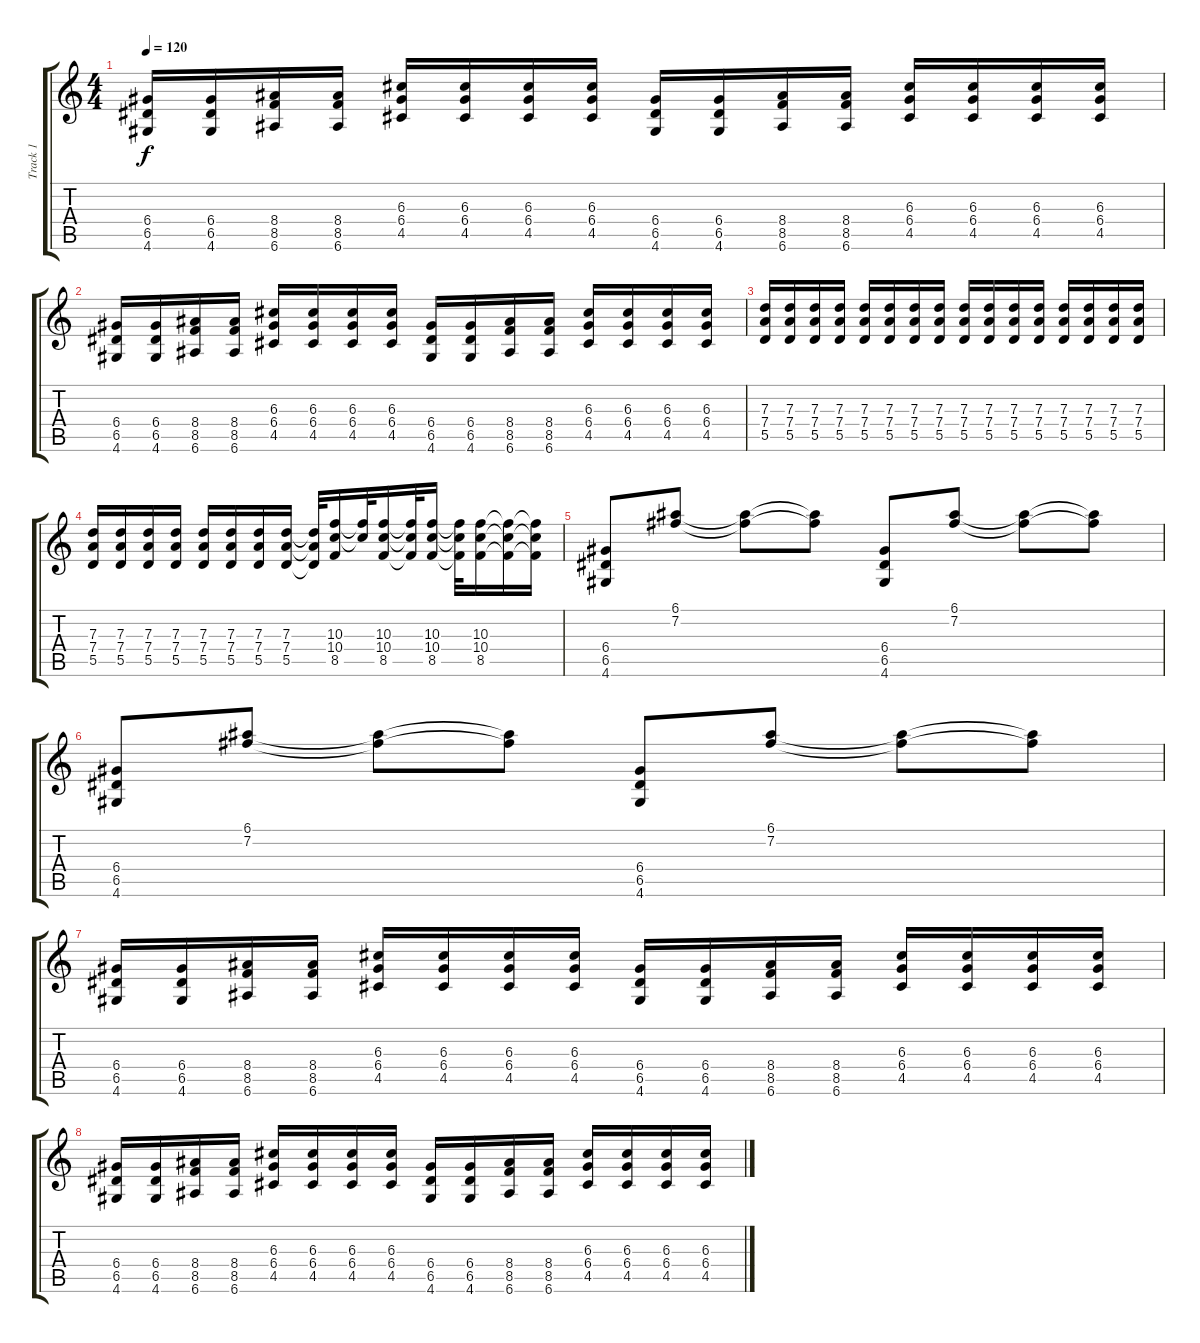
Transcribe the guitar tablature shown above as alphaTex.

\track ("Track 1" "Track 1") {instrument distortionguitar}
\staff {score tabs}
\tuning (E4 B3 G3 D3 A2 E2) {hide}
\ts (4 4)
\tempo 120
\clef g2
\ks c
(6.4 6.5 4.6).16{dy f} (6.4 6.5 4.6).16 (8.4 8.5 6.6).16 (8.4 8.5 6.6).16 (6.3 6.4 4.5).16 (6.3 6.4 4.5).16 (6.3 6.4 4.5).16 (6.3 6.4 4.5).16 (6.4 6.5 4.6).16 (6.4 6.5 4.6).16 (8.4 8.5 6.6).16 (8.4 8.5 6.6).16 (6.3 6.4 4.5).16 (6.3 6.4 4.5).16 (6.3 6.4 4.5).16 (6.3 6.4 4.5).16 |
(6.4 6.5 4.6).16 (6.4 6.5 4.6).16 (8.4 8.5 6.6).16 (8.4 8.5 6.6).16 (6.3 6.4 4.5).16 (6.3 6.4 4.5).16 (6.3 6.4 4.5).16 (6.3 6.4 4.5).16 (6.4 6.5 4.6).16 (6.4 6.5 4.6).16 (8.4 8.5 6.6).16 (8.4 8.5 6.6).16 (6.3 6.4 4.5).16 (6.3 6.4 4.5).16 (6.3 6.4 4.5).16 (6.3 6.4 4.5).16 |
(7.3 7.4 5.5).16 (7.3 7.4 5.5).16 (7.3 7.4 5.5).16 (7.3 7.4 5.5).16 (7.3 7.4 5.5).16 (7.3 7.4 5.5).16 (7.3 7.4 5.5).16 (7.3 7.4 5.5).16 (7.3 7.4 5.5).16 (7.3 7.4 5.5).16 (7.3 7.4 5.5).16 (7.3 7.4 5.5).16 (7.3 7.4 5.5).16 (7.3 7.4 5.5).16 (7.3 7.4 5.5).16 (7.3 7.4 5.5).16 |
(7.3 7.4 5.5).16 (7.3 7.4 5.5).16 (7.3 7.4 5.5).16 (7.3 7.4 5.5).16 (7.3 7.4 5.5).16 (7.3 7.4 5.5).16 (7.3 7.4 5.5).16 (7.3 7.4 5.5).16 (7.3{t} 7.4{t} 5.5{t}).32 (10.3 10.4 8.5).16 (10.3{t} 10.4{t}).32 (10.3 10.4 8.5).16 (10.3{t} 10.4{t} 8.5{t}).32 (10.3 10.4 8.5).16 (10.3{t} 10.4{t} 8.5{t}).32 (10.3 10.4 8.5).16 (10.3{t} 10.4{t} 8.5{t}).16 (10.3{t} 10.4{t} 8.5{t}).16 |
(6.4 6.5 4.6).8{instrument distortionguitar} (6.1 7.2).8{instrument guitarharmonics} (6.1{t} 7.2{t}).8 (6.1{t} 7.2{t}).8 (6.4 6.5 4.6).8{instrument distortionguitar} (6.1 7.2).8{instrument guitarharmonics} (6.1{t} 7.2{t}).8 (6.1{t} 7.2{t}).8 |
(6.4 6.5 4.6).8{instrument distortionguitar} (6.1 7.2).8{instrument guitarharmonics} (6.1{t} 7.2{t}).8 (6.1{t} 7.2{t}).8 (6.4 6.5 4.6).8{instrument distortionguitar} (6.1 7.2).8{instrument guitarharmonics} (6.1{t} 7.2{t}).8 (6.1{t} 7.2{t}).8 |
(6.4 6.5 4.6).16{instrument distortionguitar} (6.4 6.5 4.6).16 (8.4 8.5 6.6).16 (8.4 8.5 6.6).16 (6.3 6.4 4.5).16 (6.3 6.4 4.5).16 (6.3 6.4 4.5).16 (6.3 6.4 4.5).16 (6.4 6.5 4.6).16 (6.4 6.5 4.6).16 (8.4 8.5 6.6).16 (8.4 8.5 6.6).16 (6.3 6.4 4.5).16 (6.3 6.4 4.5).16 (6.3 6.4 4.5).16 (6.3 6.4 4.5).16 |
(6.4 6.5 4.6).16 (6.4 6.5 4.6).16 (8.4 8.5 6.6).16 (8.4 8.5 6.6).16 (6.3 6.4 4.5).16 (6.3 6.4 4.5).16 (6.3 6.4 4.5).16 (6.3 6.4 4.5).16 (6.4 6.5 4.6).16 (6.4 6.5 4.6).16 (8.4 8.5 6.6).16 (8.4 8.5 6.6).16 (6.3 6.4 4.5).16 (6.3 6.4 4.5).16 (6.3 6.4 4.5).16 (6.3 6.4 4.5).16
